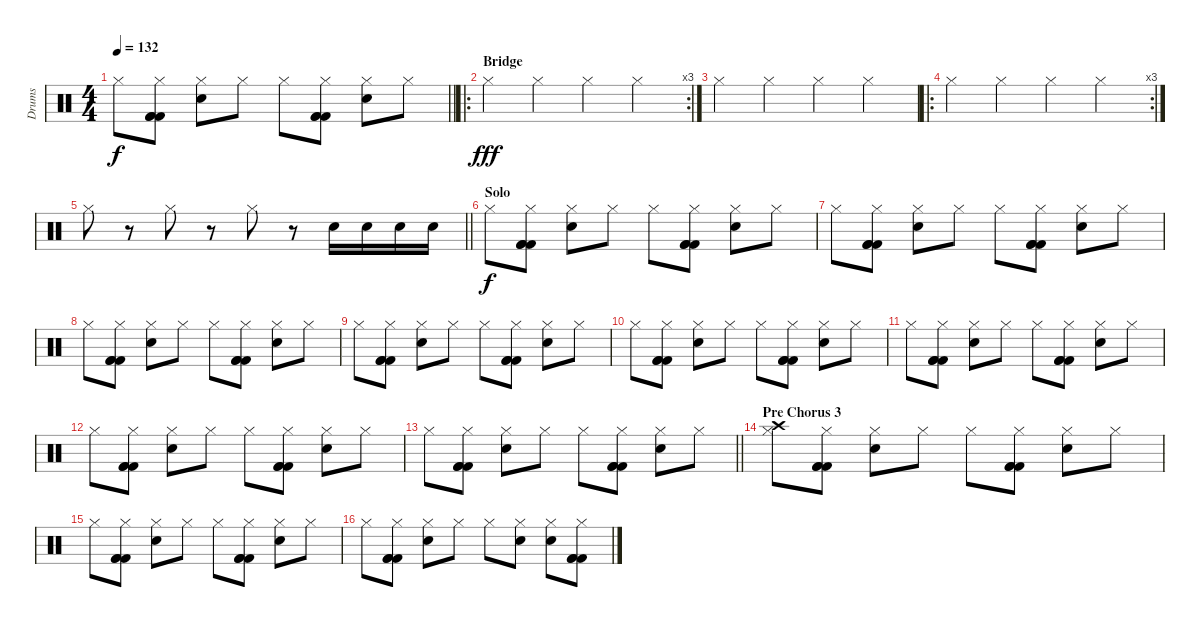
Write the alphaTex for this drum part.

\track ("Drums" "Drums") {instrument percussion}
\staff {score}
\articulation defaults
\ts (4 4)
\tempo 132
\clef neutral
\barLineRight lightlight
\ks c "Hi-Hat (closed)".8{dy f}
("Hi-Hat (closed)" "Kick (hit) 2" "Kick (hit) 2" "Kick (hit) 2").8 ("Hi-Hat (closed)" "Electric Snare (hit)").8 "Hi-Hat (closed)".8 "Hi-Hat (closed)".8 ("Hi-Hat (closed)" "Kick (hit) 2" "Kick (hit) 2" "Kick (hit) 2").8 ("Hi-Hat (closed)" "Electric Snare (hit)").8 "Hi-Hat (closed)".8 |
\ro
\rc 3
\section ("" "Bridge")
"Hi-Hat (closed)".4{dy fff} "Hi-Hat (closed)".4 "Hi-Hat (closed)".4 "Hi-Hat (closed)".4 |
"Hi-Hat (closed)".4 "Hi-Hat (closed)".4 "Hi-Hat (closed)".4 "Hi-Hat (closed)".4 |
\ro
\rc 3 "Hi-Hat (closed)".4 "Hi-Hat (closed)".4 "Hi-Hat (closed)".4 "Hi-Hat (closed)".4
|
\barLineRight lightlight "Hi-Hat (closed)".8
r.8 "Hi-Hat (closed)".8 r.8 "Hi-Hat (closed)".8 r.8 "Electric Snare (hit)".16 "Electric Snare (hit)".16 "Electric Snare (hit)".16 "Electric Snare (hit)".16 |
\section ("" "Solo")
"Hi-Hat (closed)".8{dy f} ("Hi-Hat (closed)" "Kick (hit) 2" "Kick (hit) 2" "Kick (hit) 2").8 ("Hi-Hat (closed)" "Electric Snare (hit)").8 "Hi-Hat (closed)".8 "Hi-Hat (closed)".8 ("Hi-Hat (closed)" "Kick (hit) 2" "Kick (hit) 2" "Kick (hit) 2").8 ("Hi-Hat (closed)" "Electric Snare (hit)").8 "Hi-Hat (closed)".8 |
"Hi-Hat (closed)".8 ("Hi-Hat (closed)" "Kick (hit) 2" "Kick (hit) 2" "Kick (hit) 2").8 ("Hi-Hat (closed)" "Electric Snare (hit)").8 "Hi-Hat (closed)".8 "Hi-Hat (closed)".8 ("Hi-Hat (closed)" "Kick (hit) 2" "Kick (hit) 2" "Kick (hit) 2").8 ("Hi-Hat (closed)" "Electric Snare (hit)").8 "Hi-Hat (closed)".8 |
"Hi-Hat (closed)".8 ("Hi-Hat (closed)" "Kick (hit) 2" "Kick (hit) 2" "Kick (hit) 2").8 ("Hi-Hat (closed)" "Electric Snare (hit)").8 "Hi-Hat (closed)".8 "Hi-Hat (closed)".8 ("Hi-Hat (closed)" "Kick (hit) 2" "Kick (hit) 2" "Kick (hit) 2").8 ("Hi-Hat (closed)" "Electric Snare (hit)").8 "Hi-Hat (closed)".8 |
"Hi-Hat (closed)".8 ("Hi-Hat (closed)" "Kick (hit) 2" "Kick (hit) 2" "Kick (hit) 2").8 ("Hi-Hat (closed)" "Electric Snare (hit)").8 "Hi-Hat (closed)".8 "Hi-Hat (closed)".8 ("Hi-Hat (closed)" "Kick (hit) 2" "Kick (hit) 2" "Kick (hit) 2").8 ("Hi-Hat (closed)" "Electric Snare (hit)").8 "Hi-Hat (closed)".8 |
"Hi-Hat (closed)".8 ("Hi-Hat (closed)" "Kick (hit) 2" "Kick (hit) 2" "Kick (hit) 2").8 ("Hi-Hat (closed)" "Electric Snare (hit)").8 "Hi-Hat (closed)".8 "Hi-Hat (closed)".8 ("Hi-Hat (closed)" "Kick (hit) 2" "Kick (hit) 2" "Kick (hit) 2").8 ("Hi-Hat (closed)" "Electric Snare (hit)").8 "Hi-Hat (closed)".8 |
"Hi-Hat (closed)".8 ("Hi-Hat (closed)" "Kick (hit) 2" "Kick (hit) 2" "Kick (hit) 2").8 ("Hi-Hat (closed)" "Electric Snare (hit)").8 "Hi-Hat (closed)".8 "Hi-Hat (closed)".8 ("Hi-Hat (closed)" "Kick (hit) 2" "Kick (hit) 2" "Kick (hit) 2").8 ("Hi-Hat (closed)" "Electric Snare (hit)").8 "Hi-Hat (closed)".8 |
"Hi-Hat (closed)".8 ("Hi-Hat (closed)" "Kick (hit) 2" "Kick (hit) 2" "Kick (hit) 2").8 ("Hi-Hat (closed)" "Electric Snare (hit)").8 "Hi-Hat (closed)".8 "Hi-Hat (closed)".8 ("Hi-Hat (closed)" "Kick (hit) 2" "Kick (hit) 2" "Kick (hit) 2").8 ("Hi-Hat (closed)" "Electric Snare (hit)").8 "Hi-Hat (closed)".8 |
\barLineRight lightlight "Hi-Hat (closed)".8
("Hi-Hat (closed)" "Kick (hit) 2" "Kick (hit) 2" "Kick (hit) 2").8 ("Hi-Hat (closed)" "Electric Snare (hit)").8 "Hi-Hat (closed)".8 "Hi-Hat (closed)".8 ("Hi-Hat (closed)" "Kick (hit) 2" "Kick (hit) 2" "Kick (hit) 2").8 ("Hi-Hat (closed)" "Electric Snare (hit)").8 "Hi-Hat (closed)".8 |
\section ("" "Pre Chorus 3")
("Hi-Hat (closed)" "Crash high (hit)").8 ("Hi-Hat (closed)" "Kick (hit) 2" "Kick (hit) 2" "Kick (hit) 2").8 ("Hi-Hat (closed)" "Electric Snare (hit)").8 "Hi-Hat (closed)".8 "Hi-Hat (closed)".8 ("Hi-Hat (closed)" "Kick (hit) 2" "Kick (hit) 2" "Kick (hit) 2").8 ("Hi-Hat (closed)" "Electric Snare (hit)").8 "Hi-Hat (closed)".8 |
"Hi-Hat (closed)".8 ("Hi-Hat (closed)" "Kick (hit) 2" "Kick (hit) 2" "Kick (hit) 2").8 ("Hi-Hat (closed)" "Electric Snare (hit)").8 "Hi-Hat (closed)".8 "Hi-Hat (closed)".8 ("Hi-Hat (closed)" "Kick (hit) 2" "Kick (hit) 2" "Kick (hit) 2").8 ("Hi-Hat (closed)" "Electric Snare (hit)").8 "Hi-Hat (closed)".8 |
"Hi-Hat (closed)".8 ("Hi-Hat (closed)" "Kick (hit) 2" "Kick (hit) 2" "Kick (hit) 2").8 ("Hi-Hat (closed)" "Electric Snare (hit)").8 "Hi-Hat (closed)".8 "Hi-Hat (closed)".8 ("Hi-Hat (closed)" "Electric Snare (hit)").8 ("Hi-Hat (closed)" "Electric Snare (hit)").8 ("Hi-Hat (closed)" "Kick (hit) 2" "Kick (hit) 2" "Kick (hit) 2").8
